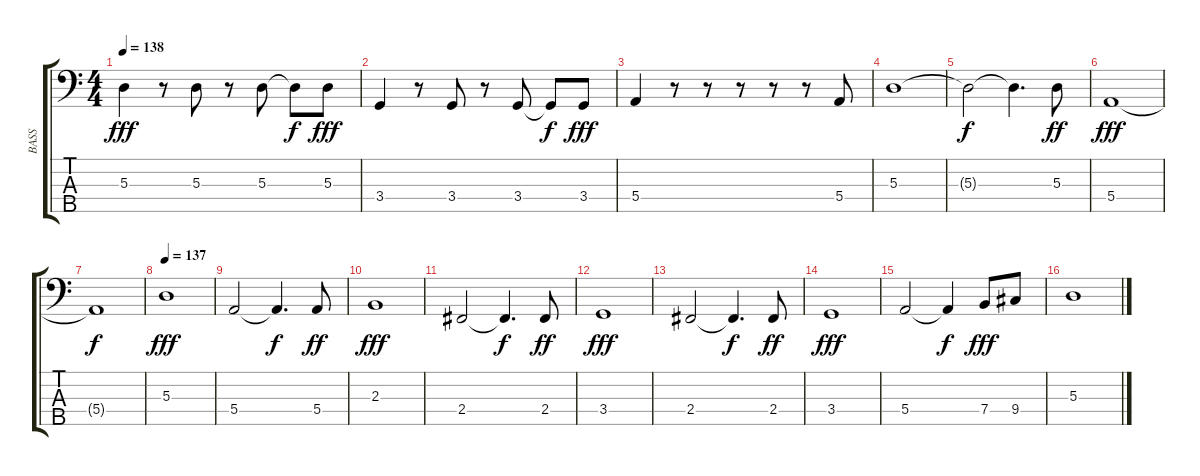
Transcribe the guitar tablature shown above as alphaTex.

\track ("BASS" "BASS") {instrument electricbassfinger}
\staff {score tabs}
\tuning (G2 D2 A1 E1 B0) {hide}
\ts (4 4)
\tempo 138
\clef f4
\ks c
5.3.4{dy fff} r.8 5.3.8 r.8 5.3.8 5.3{t}.8{dy f} 5.3.8{dy fff} |
3.4.4 r.8 3.4.8 r.8 3.4.8 3.4{t}.8{dy f} 3.4.8{dy fff} |
5.4.4 r.8 r.8 r.8 r.8 r.8 5.4.8 |
5.3.1 |
5.3{t}.2{dy f} 5.3{t}.4{d} 5.3.8{dy ff} |
5.4.1{dy fff} |
5.4{t}.1{dy f} |
\tempo 137
5.3.1{dy fff} |
5.4.2 5.4{t}.4{d dy f} 5.4.8{dy ff} |
2.3.1{dy fff} |
2.4.2 2.4{t}.4{d dy f} 2.4.8{dy ff} |
3.4.1{dy fff} |
2.4.2 2.4{t}.4{d dy f} 2.4.8{dy ff} |
3.4.1{dy fff} |
5.4.2 5.4{t}.4{dy f} 7.4.8{dy fff} 9.4.8 |
5.3.1
